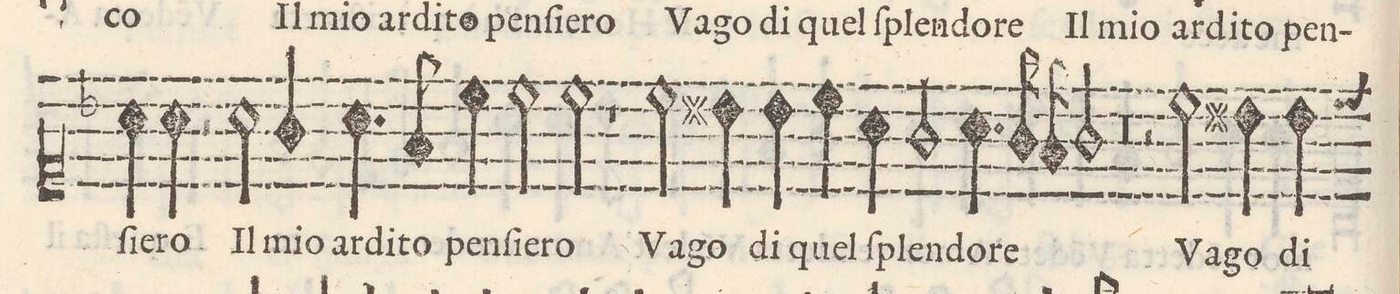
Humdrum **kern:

**kern	**text
*I"QVINTO	*
*clefC1	*
*k[b-]	*
*met(C)	*
*M2/1	*
4a\	ſie-
4a\	-ro
2r	.
2a\	Il
=26-	=26-
4g/	mio ar-
4.a\	-di-
8f/	-to
4cc\	pen-
2cc\	-ſie-
2cc\	-ro
=27-	=27-
1r	.
2cc\	Va-
4bn\	-go
4b\	di
=28-	=28-
4cc\	quel
4a\	ſplen-
2g/	-do-
4.a\	-re
16g/	.
16f/	.
2g/	.
=29-	=29-
0r	.
=30-	=30-
2r	.
2cc\	Va-
4bn\	-go
4b\	di
*custos:cc	*
*-	*-
